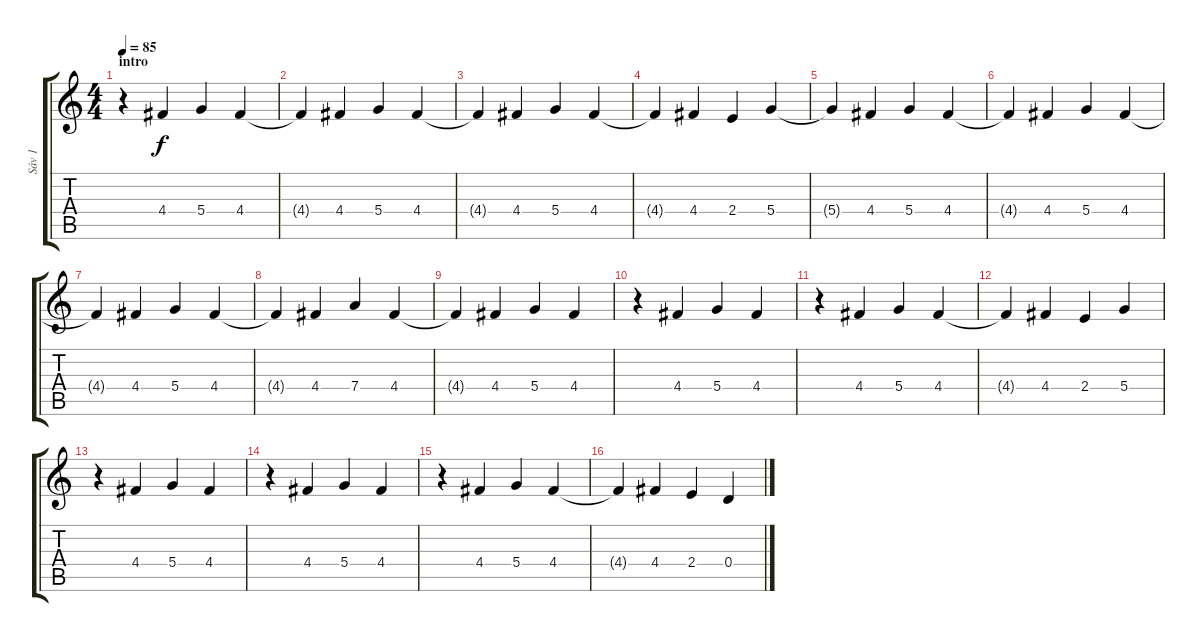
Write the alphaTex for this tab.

\track ("Sáv 1" "Sáv 1") {instrument distortionguitar}
\staff {score tabs}
\tuning (E4 B3 G3 D3 A2 E2) {hide}
\ts (4 4)
\section ("" "intro")
\tempo 85
\clef g2
\ks c
r.4{dy f instrument distortionguitar} 4.4.4 5.4.4 4.4.4 |
4.4{t}.4 4.4.4 5.4.4 4.4.4 |
4.4{t}.4 4.4.4 5.4.4 4.4.4 |
4.4{t}.4 4.4.4 2.4.4 5.4.4 |
5.4{t}.4 4.4.4 5.4.4 4.4.4 |
4.4{t}.4 4.4.4 5.4.4 4.4.4 |
4.4{t}.4 4.4.4 5.4.4 4.4.4 |
4.4{t}.4 4.4.4 7.4.4 4.4.4 |
4.4{t}.4 4.4.4 5.4.4 4.4.4 |
r.4 4.4.4 5.4.4 4.4.4 |
r.4 4.4.4 5.4.4 4.4.4 |
4.4{t}.4 4.4.4 2.4.4 5.4.4 |
r.4 4.4.4 5.4.4 4.4.4 |
r.4 4.4.4 5.4.4 4.4.4 |
r.4 4.4.4 5.4.4 4.4.4 |
4.4{t}.4 4.4.4 2.4.4 0.4.4
